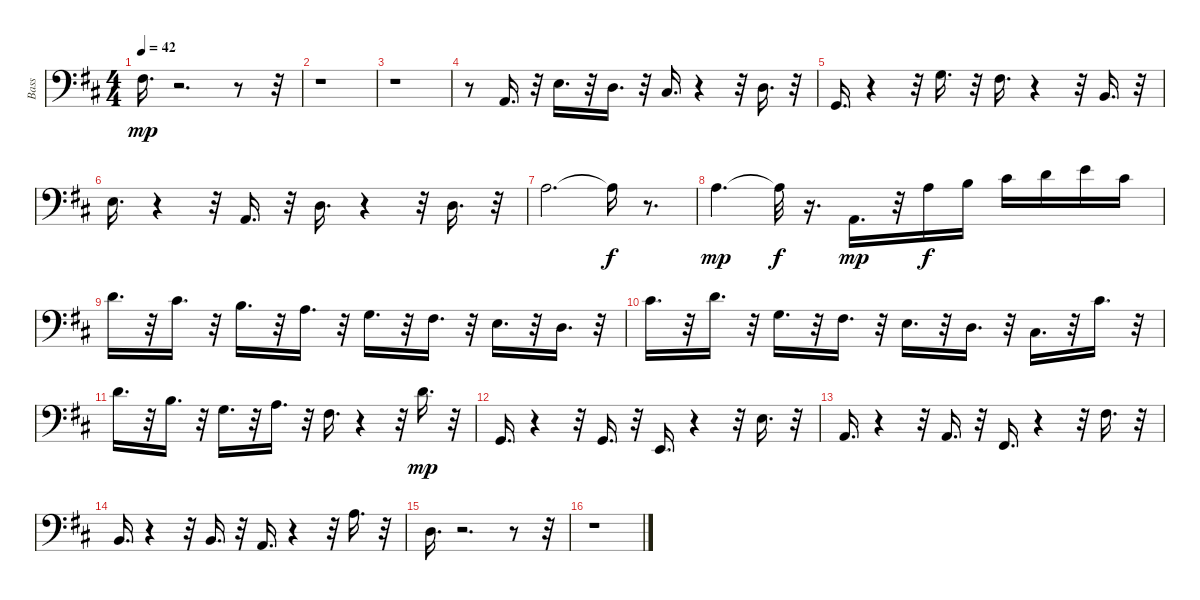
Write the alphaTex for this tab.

\track ("Bass" "Bass") {instrument contrabass}
\staff {score}
\tuning (G2 D2 A1 E1) {hide}
\ts (4 4)
\tempo 42
\clef f4
\ks d
4.2.16{d dy mp} r.2{d} r.8 r.32 |
r.1 |
r.1 |
r.8 0.3.16{d} r.32 2.2.16{d} r.32 0.2.16{d} r.32 4.3.16{d} r.4 r.32 0.2.16{d} r.32 |
3.4.16{d} r.4 r.32 0.1.16{d} r.32 4.2.16{d} r.4 r.32 2.3.16{d} r.32 |
2.2.16{d} r.4 r.32 0.3.16{d} r.32 0.2.16{d} r.4 r.32 0.2.16{d} r.32 |
2.1.2{d} 2.1{t}.16{dy f} r.8{d} |
2.1.4{d dy mp} 2.1{t}.32{dy f} r.16{d} 0.3.16{d dy mp} r.32 2.1.16{dy f} 4.1.16 6.1.16 7.1.16 9.1.16 6.1.16 |
7.1.16{d} r.32 6.1.16{d} r.32 4.1.16{d} r.32 2.1.16{d} r.32 0.1.16{d} r.32 4.2.16{d} r.32 2.2.16{d} r.32 0.2.16{d} r.32 |
6.1.16{d} r.32 7.1.16{d} r.32 0.1.16{d} r.32 4.2.16{d} r.32 2.2.16{d} r.32 0.2.16{d} r.32 4.3.16{d} r.32 6.1.16{d} r.32 |
7.1.16{d} r.32 4.1.16{d} r.32 5.2.16{d} r.32 2.1.16{d} r.32 4.2.16{d} r.4 r.32 7.1.16{d dy mp} r.32 |
3.4.16{d} r.4 r.32 3.4.16{d} r.32 0.4.16{d} r.4 r.32 2.2.16{d} r.32 |
0.3.16{d} r.4 r.32 0.3.16{d} r.32 2.4.16{d} r.4 r.32 4.2.16{d} r.32 |
2.3.16{d} r.4 r.32 2.3.16{d} r.32 0.3.16{d} r.4 r.32 2.1.16{d} r.32 |
0.2.16{d} r.2{d} r.8 r.32 |
r.1
